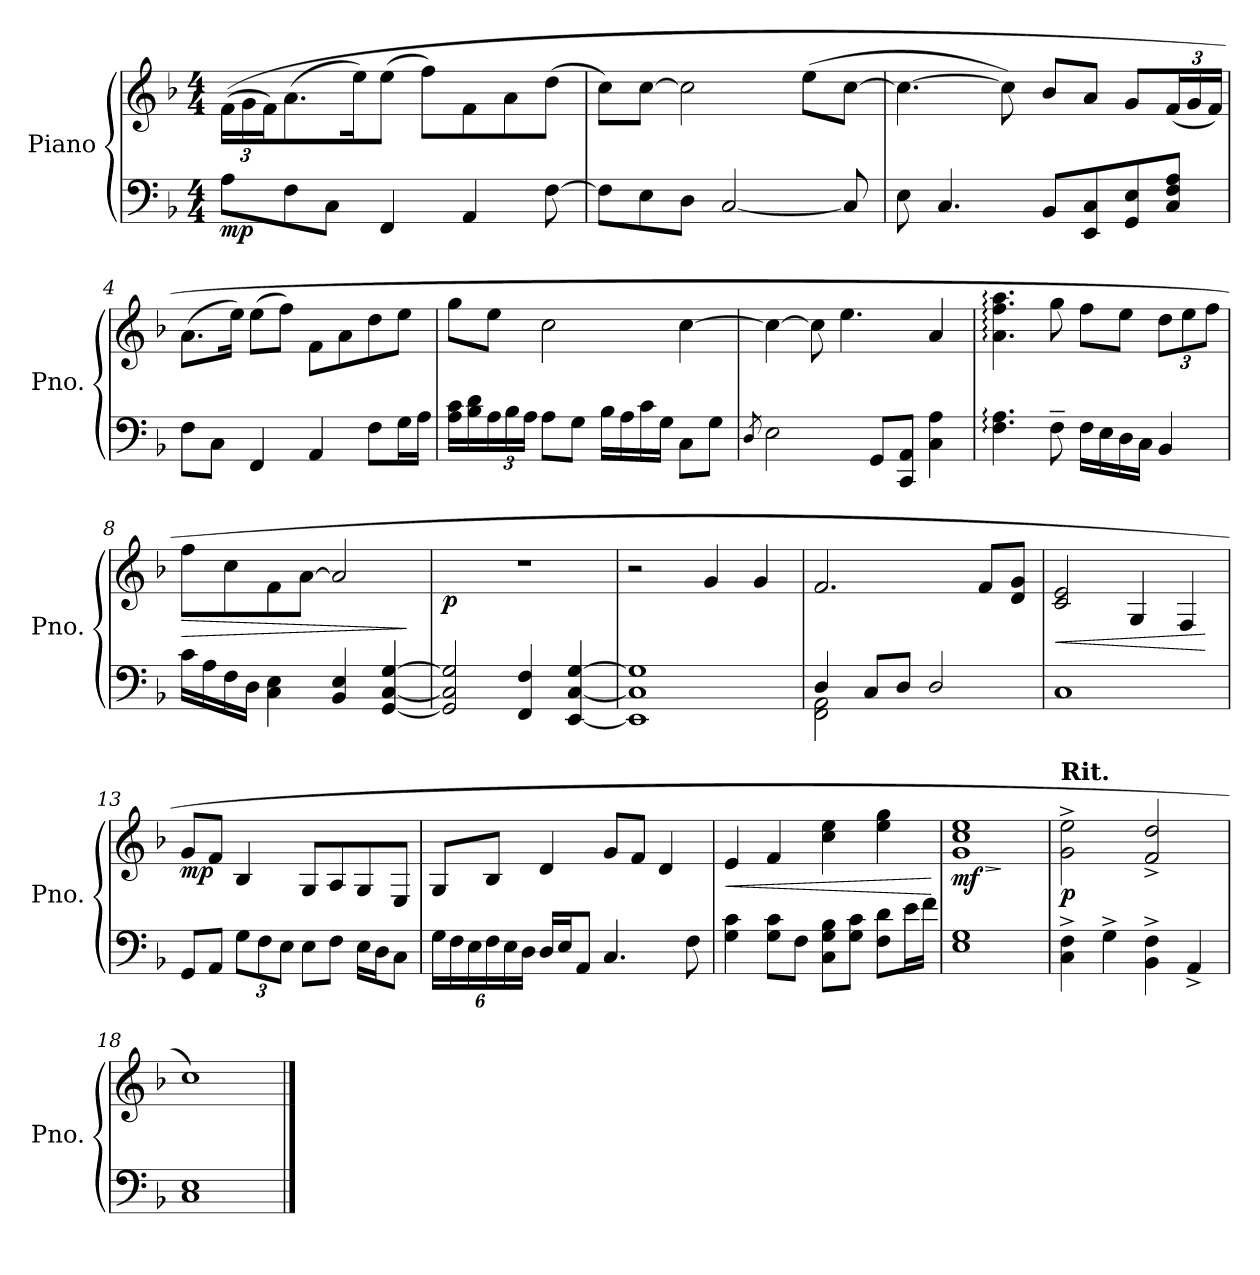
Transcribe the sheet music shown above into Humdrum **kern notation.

**kern	**kern	**dynam
*part1	*part1	*part1
*staff2	*staff1	*staff1/2
*I"Piano	*	*
*I'Pno.	*	*
*clefF4	*clefG2	*
*k[b-]	*k[b-]	*
*M4/4	*M4/4	*
*MM65	*MM65	*
*	*Xbrackettup	*
=1	=1	=1
!	!	!LO:DY:b=2
8A\L	((24f\LL	mp
.	24g\	.
.	24f\J)	.
8F\	(8.a\	.
8C\J	.	.
.	16ee\K)	.
4FF/	(8ee\J	.
.	8ff\L)	.
4AA/	8f\	.
.	8a\	.
[8F\	(8dd\J	.
=2	=2	=2
8F\L]	8cc\L)	.
8E\	[8cc\J	.
8D\J	2cc\]	.
[2C/	.	.
.	(8ee\L	.
8C/]	[8cc\J	.
=3	=3	=3
8E\	4.cc\_	.
4.C/	.	.
.	8cc\])	.
8BB-/L	8b-/L	.
8EE/ 8C/	8a/J	.
8GG/ 8E/	8g/L	.
8C/ 8F/ 8A/J	(24f/L	.
.	24g/	.
.	24f/JJ)	.
=4	=4	=4
8F\L	(8.a\L	.
8C\J	.	.
.	16ee\Jk)	.
4FF/	(8ee\L	.
.	8ff\J)	.
4AA/	8f\L	.
.	8a\	.
8F\L	8dd\	.
16G\L	8ee\J	.
16A\JJ	.	.
!!LO:LB:g=z
=5	=5	=5
16A\ 16c\LL	8gg\L	.
16B-\ 16d\	.	.
*Xbrackettup	*	*
24A\	8ee\J	.
24B-\	.	.
24A\JJ	.	.
8A\L	2cc\	.
8G\J	.	.
16B-\LL	.	.
16A\	.	.
16c\	.	.
16G\JJ	.	.
8C\L	[4cc\	.
8G\J	.	.
=6	=6	=6
8qD/	.	.
2E\	4cc\_	.
.	8cc\]	.
.	4.ee\	.
8GG/L	.	.
8CC/ 8AA/J	.	.
4C\ 4A\	4a/	.
=7	=7	=7
4.F\: 4.A\:	4.a\: 4.ff\: 4.aa\:	.
8F~\	8gg\	.
16F\LL	8ff\L	.
16E\	.	.
16D\	8ee\J	.
16C\JJ	.	.
4BB-/	12dd\L	.
.	12ee\	.
.	12ff\J	.
=8	=8	=8
!	!	!LO:HP:b
16c\LL	8ff\L	>
16A\	.	.
16F\	8cc\	.
16D\JJ	.	.
4C\ 4E\	8f\	.
.	[8a\J	.
4BB-/ 4E/	2a/]	.
[4GG/ [4C/ [4G/	.	.
.	.	]
=9	=9	=9
!	!	!LO:DY:b
2GG/] 2C/] 2G/]	1r	p
4FF/ 4F/	.	.
[4EE/ [4C/ [4G/	.	.
=10	=10	=10
1EE] 1C] 1G]	2r	.
.	4g/	.
.	4g/	.
!!LO:LB:g=z
=11	=11	=11
*^	*	*
4D/	2FF\ 2AA\	2.f/	.
8C/L	.	.	.
8D/J	.	.	.
2D/	2ryy	.	.
.	.	8f/L	.
.	.	8d/ 8g/J	.
*v	*v	*	*
=12	=12	=12
!	!	!LO:HP:b
1C	2c/ 2e/	<
.	4G/	.
.	4F/	.
.	.	[
=13	=13	=13
!	!	!LO:DY:b
8GG/L	8g/L	mp
8AA/J	8f/J	.
12G\L	4B-/	.
12F\	.	.
12E\J	.	.
8E\L	8G/L	.
8F\J	8A/	.
16E\LL	8G/	.
16D\J	.	.
8C\J	8E/J	.
=14	=14	=14
24G\LL	8G/L	.
24F\	.	.
24E\	.	.
24F\	8B-/J	.
24E\	.	.
24D\JJ	.	.
16D/LL	4d/	.
16E/J	.	.
8AA/J	.	.
4.C/	8g/L	.
.	8f/J	.
.	4d/	.
8F\	.	.
=15	=15	=15
!	!	!LO:HP:b
4G\ 4c\	4e/	<
8G\ 8c\L	4f/	.
8F\J	.	.
8C\ 8G\ 8B-\L	4cc\ 4ee\	.
8G\ 8c\J	.	.
8F\ 8d\L	4ee\ 4gg\	.
16e\L	.	.
16f\JJ	.	.
.	.	[
=16	=16	=16
!	!	!LO:HP:b
!	!	!LO:DY:n=1:b
1E 1G	1g 1cc 1ee	> mf
.	.	]
!!LO:LB:g=z
=17	=17	=17
*	*MM60	*
!	!LO:TX:a:B:t=Rit.	!
!	!	!LO:DY:b
4C\^ 4F\^	2g\^ 2ee\^	p
4G^\	.	.
*	*MM45	*
4BB-\^ 4F\^	2f/^ 2dd/^	.
4AA^/	.	.
=18	=18	=18
1C 1E	1cc)	.
==	==	==
*-	*-	*-
